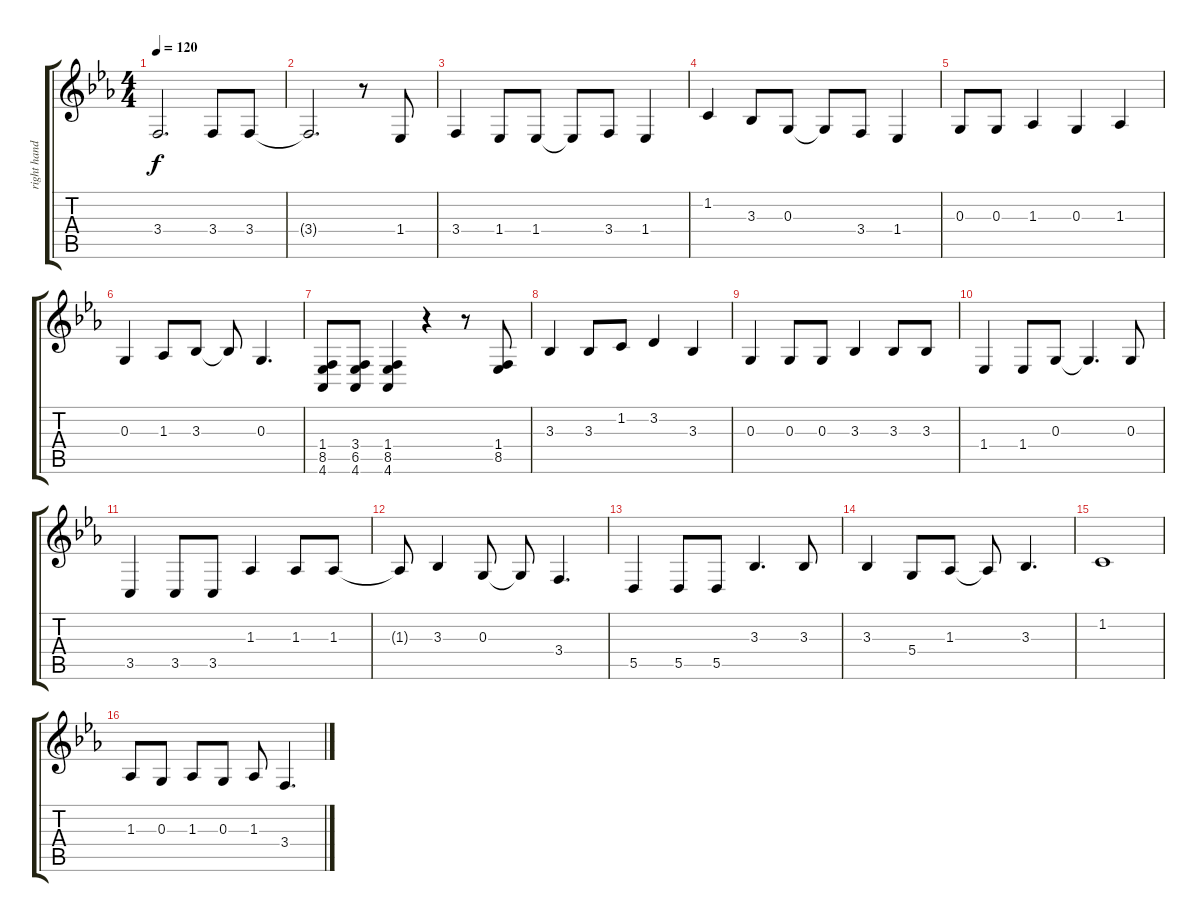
\track ("right hand." "right hand") {instrument acousticgrandpiano}
\staff {score tabs}
\tuning (E4 B3 G3 D3 A2 E2) {hide}
\ts (4 4)
\tempo 120
\clef g2
\ks cminor
3.4.2{d dy f} 3.4.8 3.4.8 |
3.4{t}.2{d} r.8 1.4.8 |
3.4.4 1.4.8 1.4.8 1.4{t}.8 3.4.8 1.4.4 |
1.2.4 3.3.8 0.3.8 0.3{t}.8 3.4.8 1.4.4 |
0.3.8 0.3.8 1.3.4 0.3.4 1.3.4 |
0.3.4 1.3.8 3.3.8 3.3{t}.8 0.3.4{d} |
(1.4 8.5 4.6).8 (3.4 6.5 4.6).8 (1.4 8.5 4.6).4 r.4 r.8 (1.4 8.5).8 |
3.3.4 3.3.8 1.2.8 3.2.4 3.3.4 |
0.3.4 0.3.8 0.3.8 3.3.4 3.3.8 3.3.8 |
1.4.4 1.4.8 0.3.8 0.3{t}.4{d} 0.3.8 |
3.5.4 3.5.8 3.5.8 1.3.4 1.3.8 1.3.8 |
1.3{t}.8 3.3.4 0.3.8 0.3{t}.8 3.4.4{d} |
5.5.4 5.5.8 5.5.8 3.3.4{d} 3.3.8 |
3.3.4 5.4.8 1.3.8 1.3{t}.8 3.3.4{d} |
1.2.1 |
1.3.8 0.3.8 1.3.8 0.3.8 1.3.8 3.4.4{d}
